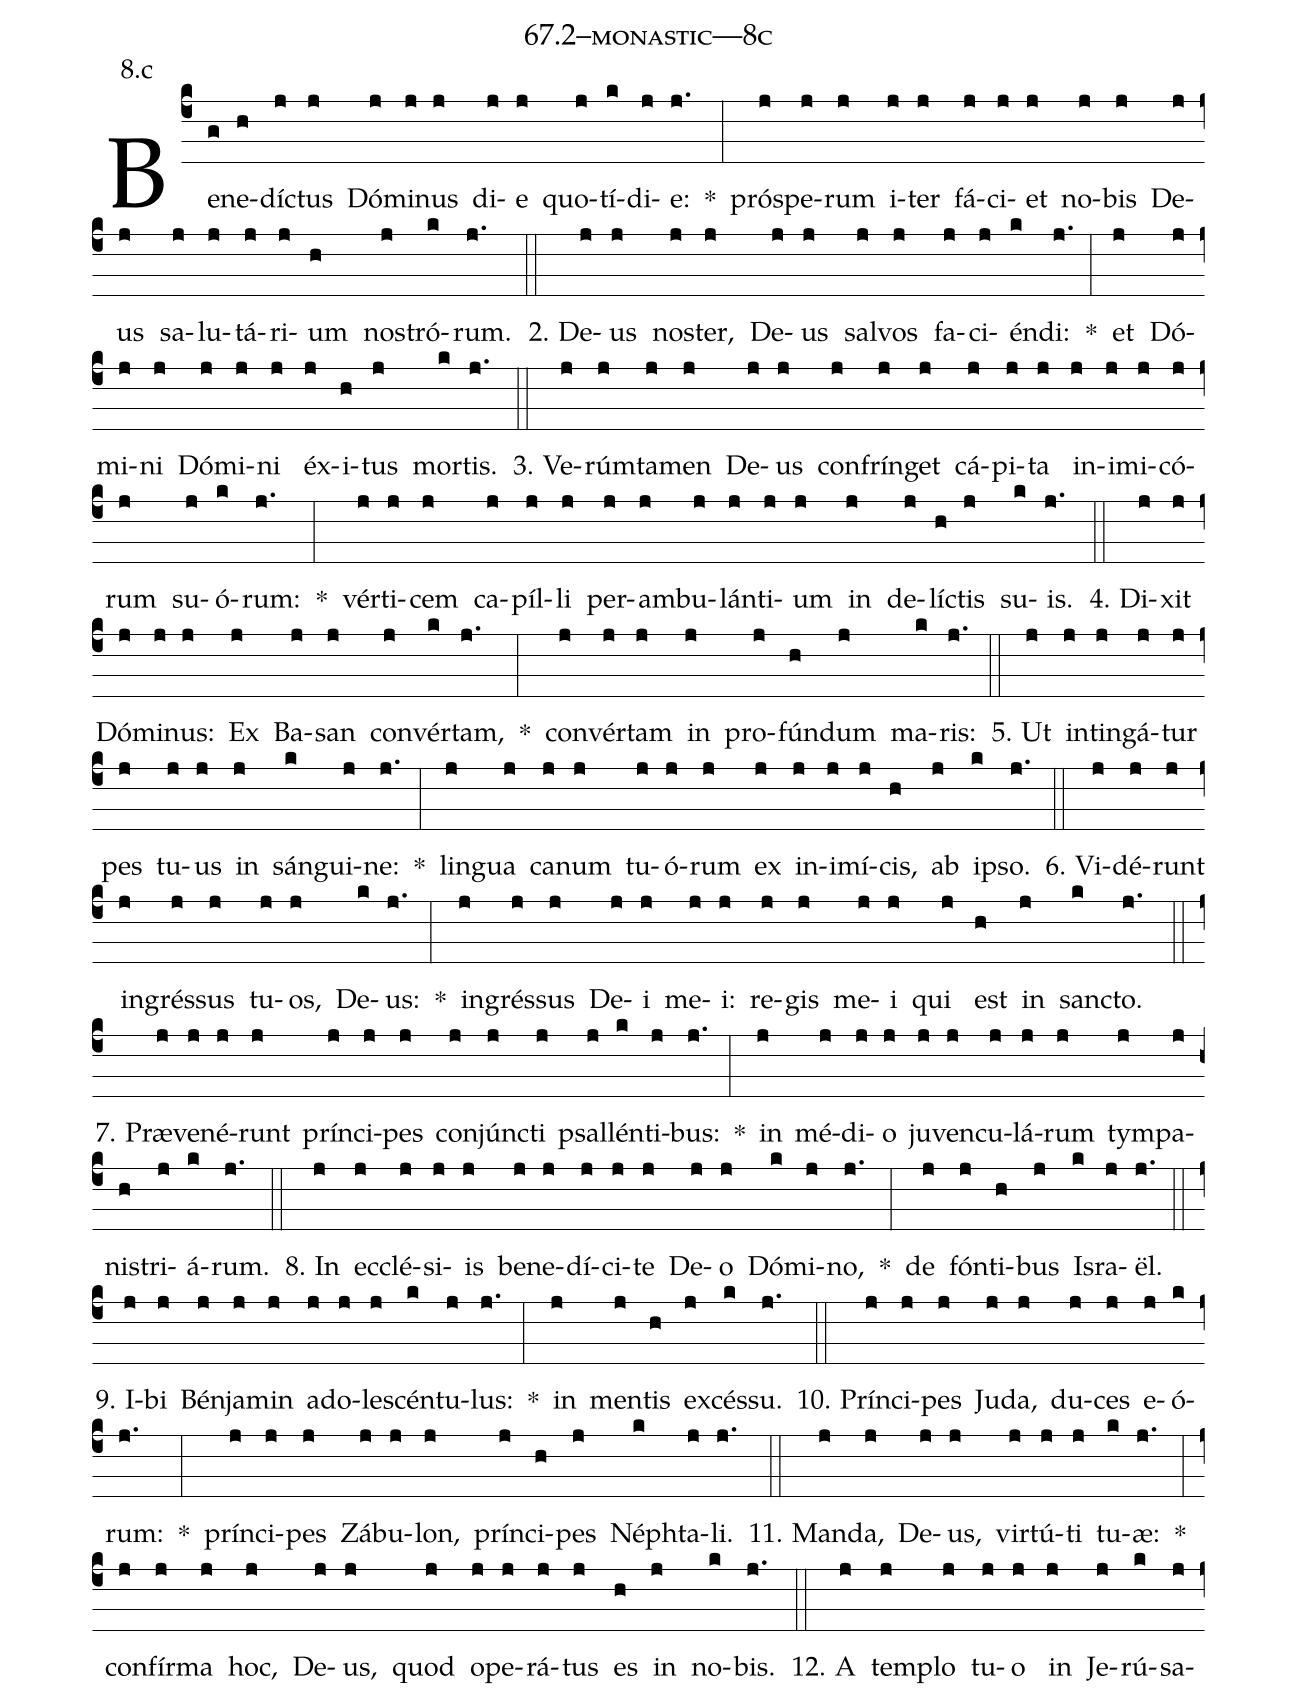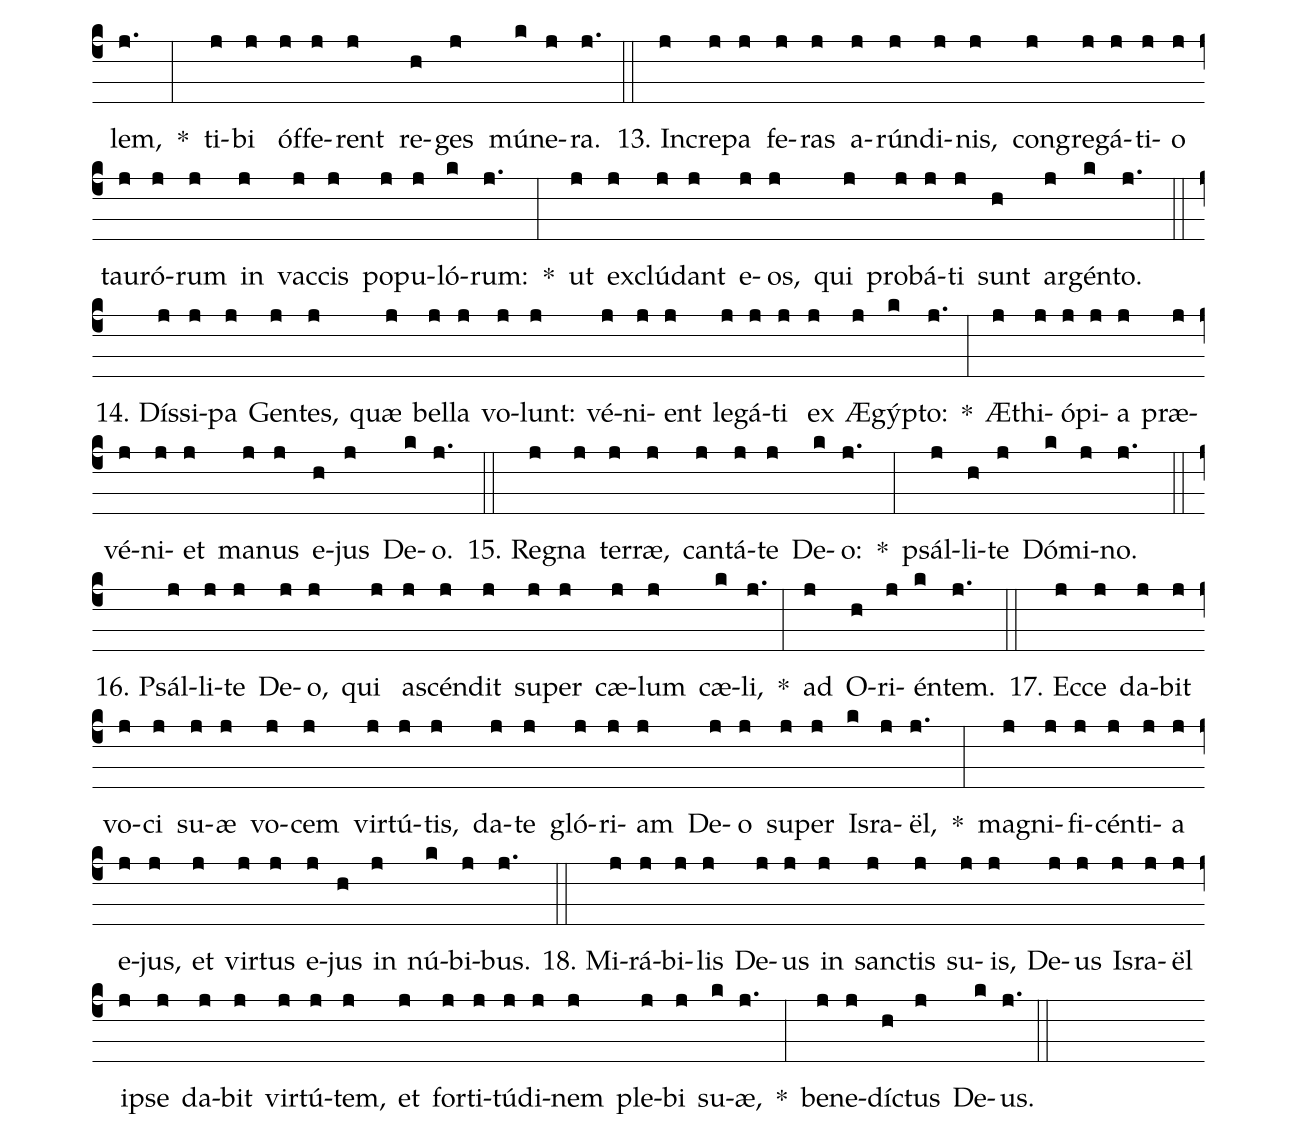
name: 67.2--monastic---8c;
annotation: 8.c;
%%
(c4)Be(g)ne(h)díc(j)tus(j) Dó(j)mi(j)nus(j) di(j)e(j) quo(j)tí(k)di(j)e:(j.) *(:) pró(j)spe(j)rum(j) i(j)ter(j) fá(j)ci(j)et(j) no(j)bis(j) De(j)us(j) sa(j)lu(j)tá(j)ri(j)um(h) nos(j)tró(k)rum.(j.) (::)
2. De(j)us(j) nos(j)ter,(j) De(j)us(j) sal(j)vos(j) fa(j)ci(j)én(k)di:(j.) *(:) et(j) Dó(j)mi(j)ni(j) Dó(j)mi(j)ni(j) éx(j)i(h)tus(j) mor(k)tis.(j.) (::)
3. Ve(j)rúm(j)ta(j)men(j) De(j)us(j) con(j)frín(j)get(j) cá(j)pi(j)ta(j) in(j)i(j)mi(j)có(j)rum(j) su(j)ó(k)rum:(j.) *(:) vér(j)ti(j)cem(j) ca(j)píl(j)li(j) per(j)am(j)bu(j)lán(j)ti(j)um(j) in(j) de(j)líc(h)tis(j) su(k)is.(j.) (::)
4. Di(j)xit(j) Dó(j)mi(j)nus:(j) Ex(j) Ba(j)san(j) con(j)vér(k)tam,(j.) *(:) con(j)vér(j)tam(j) in(j) pro(j)fún(h)dum(j) ma(k)ris:(j.) (::)
5. Ut(j) in(j)tin(j)gá(j)tur(j) pes(j) tu(j)us(j) in(j) sán(k)gui(j)ne:(j.) *(:) lin(j)gua(j) ca(j)num(j) tu(j)ó(j)rum(j) ex(j) in(j)i(j)mí(j)cis,(h) ab(j) ip(k)so.(j.) (::)
6. Vi(j)dé(j)runt(j) in(j)grés(j)sus(j) tu(j)os,(j) De(k)us:(j.) *(:) in(j)grés(j)sus(j) De(j)i(j) me(j)i:(j) re(j)gis(j) me(j)i(j) qui(j) est(h) in(j) sanc(k)to.(j.) (::)
7. Præ(j)ve(j)né(j)runt(j) prín(j)ci(j)pes(j) con(j)júnc(j)ti(j) psal(j)lén(k)ti(j)bus:(j.) *(:) in(j) mé(j)di(j)o(j) ju(j)ven(j)cu(j)lá(j)rum(j) tym(j)pa(j)nis(h)tri(j)á(k)rum.(j.) (::)
8. In(j) ec(j)clé(j)si(j)is(j) be(j)ne(j)dí(j)ci(j)te(j) De(j)o(j) Dó(k)mi(j)no,(j.) *(:) de(j) fón(j)ti(h)bus(j) Is(k)ra(j)ël.(j.) (::)
9. I(j)bi(j) Bén(j)ja(j)min(j) ad(j)o(j)le(j)scén(k)tu(j)lus:(j.) *(:) in(j) men(j)tis(h) ex(j)cés(k)su.(j.) (::)
10. Prín(j)ci(j)pes(j) Ju(j)da,(j) du(j)ces(j) e(j)ó(k)rum:(j.) *(:) prín(j)ci(j)pes(j) Zá(j)bu(j)lon,(j) prín(j)ci(h)pes(j) Néph(k)ta(j)li.(j.) (::)
11. Man(j)da,(j) De(j)us,(j) vir(j)tú(j)ti(j) tu(k)æ:(j.) *(:) con(j)fír(j)ma(j) hoc,(j) De(j)us,(j) quod(j) o(j)pe(j)rá(j)tus(j) es(h) in(j) no(k)bis.(j.) (::)
12. A(j) tem(j)plo(j) tu(j)o(j) in(j) Je(j)rú(k)sa(j)lem,(j.) *(:) ti(j)bi(j) óf(j)fe(j)rent(j) re(h)ges(j) mú(k)ne(j)ra.(j.) (::)
13. In(j)cre(j)pa(j) fe(j)ras(j) a(j)rún(j)di(j)nis,(j) con(j)gre(j)gá(j)ti(j)o(j) tau(j)ró(j)rum(j) in(j) vac(j)cis(j) po(j)pu(j)ló(k)rum:(j.) *(:) ut(j) ex(j)clú(j)dant(j) e(j)os,(j) qui(j) pro(j)bá(j)ti(j) sunt(h) ar(j)gén(k)to.(j.) (::)
14. Dís(j)si(j)pa(j) Gen(j)tes,(j) quæ(j) bel(j)la(j) vo(j)lunt:(j) vé(j)ni(j)ent(j) le(j)gá(j)ti(j) ex(j) Æ(j)gýp(k)to:(j.) *(:) Æ(j)thi(j)ó(j)pi(j)a(j) præ(j)vé(j)ni(j)et(j) ma(j)nus(j) e(h)jus(j) De(k)o.(j.) (::)
15. Re(j)gna(j) ter(j)ræ,(j) can(j)tá(j)te(j) De(k)o:(j.) *(:) psál(j)li(h)te(j) Dó(k)mi(j)no.(j.) (::)
16. Psál(j)li(j)te(j) De(j)o,(j) qui(j) a(j)scén(j)dit(j) su(j)per(j) cæ(j)lum(j) cæ(k)li,(j.) *(:) ad(j) O(h)ri(j)én(k)tem.(j.) (::)
17. Ec(j)ce(j) da(j)bit(j) vo(j)ci(j) su(j)æ(j) vo(j)cem(j) vir(j)tú(j)tis,(j) da(j)te(j) gló(j)ri(j)am(j) De(j)o(j) su(j)per(j) Is(k)ra(j)ël,(j.) *(:) ma(j)gni(j)fi(j)cén(j)ti(j)a(j) e(j)jus,(j) et(j) vir(j)tus(j) e(j)jus(h) in(j) nú(k)bi(j)bus.(j.) (::)
18. Mi(j)rá(j)bi(j)lis(j) De(j)us(j) in(j) sanc(j)tis(j) su(j)is,(j) De(j)us(j) Is(j)ra(j)ël(j) ip(j)se(j) da(j)bit(j) vir(j)tú(j)tem,(j) et(j) for(j)ti(j)tú(j)di(j)nem(j) ple(j)bi(j) su(k)æ,(j.) *(:) be(j)ne(j)díc(h)tus(j) De(k)us.(j.) (::)
